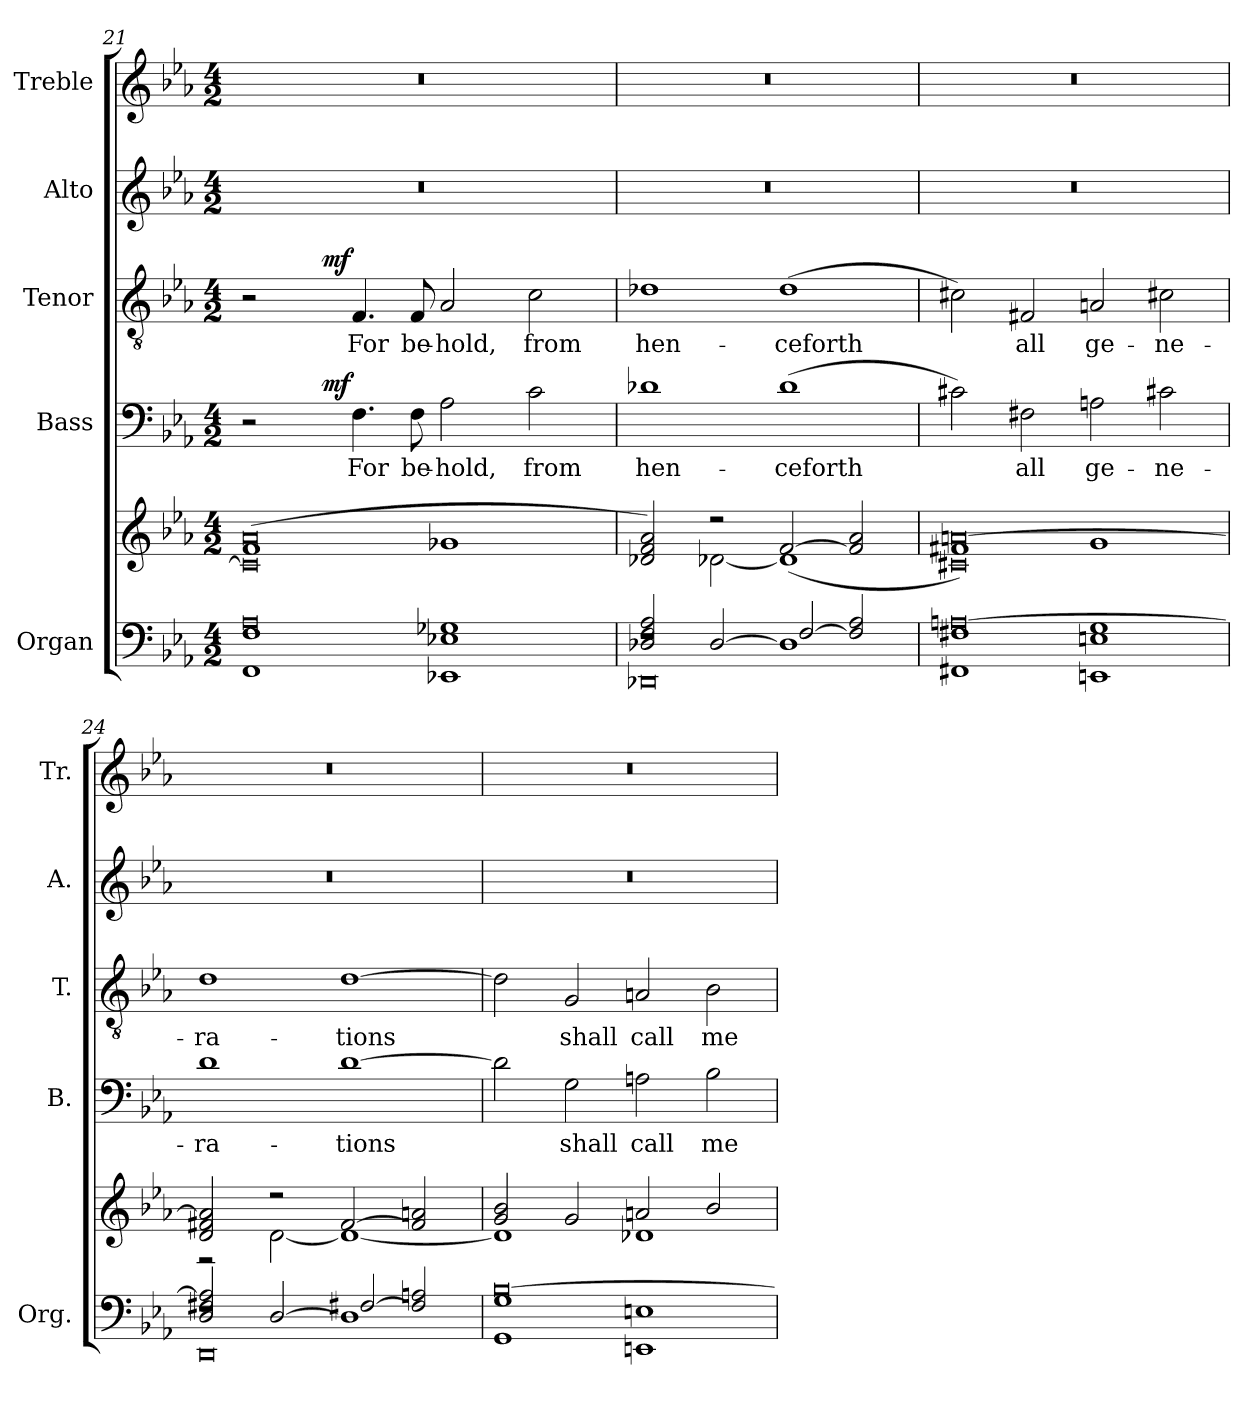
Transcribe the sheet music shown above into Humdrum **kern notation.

**kern	**kern	**kern	**text	**dynam	**kern	**text	**dynam	**kern	**kern
*part5	*part5	*part4	*part4	*part4	*part3	*part3	*part3	*part2	*part1
*staff6	*staff5	*staff4	*staff4	*staff4	*staff3	*staff3	*staff3	*staff2	*staff1
*I"Organ	*	*I"Bass	*	*	*I"Tenor	*	*	*I"Alto	*I"Treble
*I'Org.	*	*I'B.	*	*	*I'T.	*	*	*I'A.	*I'Tr.
*clefF4	*clefG2	*clefF4	*	*	*clefGv2	*	*	*clefG2	*clefG2
*	*	*	*	*	*ITrd7c12	*	*	*	*
*k[b-e-a-]	*k[b-e-a-]	*k[b-e-a-]	*	*	*k[b-e-a-]	*	*	*k[b-e-a-]	*k[b-e-a-]
*E-:	*E-:	*E-:	*	*	*E-:	*	*	*E-:	*E-:
*M4/2	*M4/2	*M4/2	*	*	*M4/2	*	*	*M4/2	*M4/2
=21	=21	=21	=21	=21	=21	=21	=21	=21	=21
*^	*^	*	*	*	*	*	*	*	*
!	!	!	!	!	!	!	!	!	!	!LO:N:vis=1	!LO:N:vis=1
*	*	*	*	*^	*	*	*^	*	*	*	*
0A-i	1FFi 1Fi	(1fi	0ci] 0a-i	2r	4ryy	.	.	2r	4ryy	.	.	0r	0r
.	.	.	.	.	8ryy	.	.	.	8ryy	.	.	.	.
.	.	.	.	.	128ryy	.	.	.	128ryy	.	.	.	.
.	.	.	.	.	1ryy	.	mf	.	1ryy	.	mf	.	.
!	!	!	!	!	!	!LO:LY:b:color=#000000	!	!	!	!	!	!	!
!	!	!	!	!	!	!	!	!	!	!LO:LY:b:color=#000000	!	!	!
.	.	.	.	4.Fi\	.	For	.	4.FFi/	.	For	.	.	.
!	!	!	!	!	!	!LO:LY:b:color=#000000	!	!	!	!	!	!	!
!	!	!	!	!	!	!	!	!	!	!LO:LY:b:color=#000000	!	!	!
.	.	.	.	8Fi\	.	be-	.	8FFi/	.	be-	.	.	.
!	!	!	!	!	!	!LO:LY:b:color=#000000	!	!	!	!	!	!	!
!	!	!	!	!	!	!	!	!	!	!LO:LY:b:color=#000000	!	!	!
.	1EE-Xi 1E-Xi 1G-Xi	1g-Xi	.	2A-i\	.	-hold,	.	2AA-i/	.	-hold,	.	.	.
.	.	.	.	.	2ryy	.	.	.	2ryy	.	.	.	.
!	!	!	!	!	!	!LO:LY:b:color=#000000	!	!	!	!	!	!	!
!	!	!	!	!	!	!	!	!	!	!LO:LY:b:color=#000000	!	!	!
.	.	.	.	2ci\	.	from	.	2Ci\	.	from	.	.	.
.	.	.	.	.	16...ryy	.	.	.	16...ryy	.	.	.	.
*	*	*	*	*v	*v	*	*	*	*	*	*	*	*
*	*	*	*	*	*	*	*v	*v	*	*	*	*
=22	=22	=22	=22	=22	=22	=22	=22	=22	=22	=22	=22
*	*^	*	*	*	*	*	*	*	*	*	*
*	*	*	*	*	*^	*	*	*^	*	*	*	*
!	!	!	!	!	!	!	!LO:LY:b:color=#000000	!	!	!	!	!	!	!
*	*	*	*	*	*v	*v	*	*	*	*	*	*	*	*
*	*	*	*	*	*	*	*	*v	*v	*	*	*	*
*	*	*	*	*	*^	*	*	*^	*	*	*	*
!	!	!	!	!	!	!	!	!	!	!	!LO:LY:b:color=#000000	!	!LO:N:vis=1	!LO:N:vis=1
*	*	*	*	*	*v	*v	*	*	*	*	*	*	*	*
*	*	*	*	*	*	*	*	*v	*v	*	*	*	*
2D-Xi/ 2Fi 2A-i	0DD-Xi	1r	2d-Xi/ 2fi 2a-i)	2ryy	1d-Xi	hen-	.	1D-Xi	hen-	.	0r	0r
[2D-i/	.	.	2r	[2d-Xi\	.	.	.	.	.	.	.	.
!	!	!	!	!	!	!LO:LY:b:color=#000000	!	!	!	!	!	!
!	!	!	!	!	!	!	!	!	!LO:LY:b:color=#000000	!	!	!
1D-i]	.	[2Fi/	[2fi/	(1d-i]	(1d-i	-ceforth	.	(1D-i	-ceforth	.	.	.
.	.	2Fi/] 2A-i	2fi/] 2a-i	.	.	.	.	.	.	.	.	.
=23	=23	=23	=23	=23	=23	=23	=23	=23	=23	=23	=23	=23
!	!	!	!	!	!	!	!	!	!	!	!LO:N:vis=1	!LO:N:vis=1
*	*v	*v	*	*	*	*	*	*	*	*	*	*
[0Ani	1FF#Xi 1F#Xi	0c#Xi [0ani	1f#Xi)	2c#Xi\)	.	.	2C#Xi\)	.	.	0r	0r
!	!	!	!	!	!LO:LY:b:color=#000000	!	!	!	!	!	!
!	!	!	!	!	!	!	!	!LO:LY:b:color=#000000	!	!	!
.	.	.	.	2F#Xi\	all	.	2FF#Xi/	all	.	.	.
!	!	!	!	!	!LO:LY:b:color=#000000	!	!	!	!	!	!
!	!	!	!	!	!	!	!	!LO:LY:b:color=#000000	!	!	!
.	1EEni 1Eni 1Gi	.	1gi	2Ani\	ge-	.	2AAni/	ge-	.	.	.
!	!	!	!	!	!LO:LY:b:color=#000000	!	!	!	!	!	!
!	!	!	!	!	!	!	!	!LO:LY:b:color=#000000	!	!	!
.	.	.	.	2c#Xi\	-ne-	.	2C#Xi\	-ne-	.	.	.
=24	=24	=24	=24	=24	=24	=24	=24	=24	=24	=24	=24
*	*^	*	*	*	*	*	*	*	*	*	*
!	!	!	!	!	!	!LO:LY:b:color=#000000	!	!	!	!	!	!
!	!	!	!	!	!	!	!	!	!LO:LY:b:color=#000000	!	!LO:N:vis=1	!LO:N:vis=1
2Di/ 2F#Xi 2Ai]	0DDi	1r	2di/ 2f#Xi 2ai]	2r	1di	-ra-	.	1Di	-ra-	.	0r	0r
[2Di/	.	.	2r	[2di\	.	.	.	.	.	.	.	.
!	!	!	!	!	!	!LO:LY:b:color=#000000	!	!	!	!	!	!
!	!	!	!	!	!	!	!	!	!LO:LY:b:color=#000000	!	!	!
1Di]	.	[2F#Xi/	[2f#i/	1di_	[1di	-tions	.	[1Di	-tions	.	.	.
.	.	2F#i/] 2Ani	2f#i/] 2ani	.	.	.	.	.	.	.	.	.
!!LO:LB:g=z
=25	=25	=25	=25	=25	=25	=25	=25	=25	=25	=25	=25	=25
!	!	!	!	!	!	!	!	!	!	!	!LO:N:vis=1	!LO:N:vis=1
*	*v	*v	*	*	*	*	*	*	*	*	*	*
[0B-i	1GGi 1Gi	2gi/ 2b-i	1di]	2di\]	.	.	2Di\]	.	.	0r	0r
!	!	!	!	!	!LO:LY:b:color=#000000	!	!	!	!	!	!
!	!	!	!	!	!	!	!	!LO:LY:b:color=#000000	!	!	!
.	.	2gi/	.	2Gi\	shall	.	2GGi/	shall	.	.	.
!	!	!	!	!	!LO:LY:b:color=#000000	!	!	!	!	!	!
!	!	!	!	!	!	!	!	!LO:LY:b:color=#000000	!	!	!
.	1EEni 1Eni	2ani/	1d-Xi	2Ani\	call	.	2AAni/	call	.	.	.
!	!	!	!	!	!LO:LY:b:color=#000000	!	!	!	!	!	!
!	!	!	!	!	!	!	!	!LO:LY:b:color=#000000	!	!	!
.	.	2b-i/	.	2B-i\	me	.	2BB-i\	me	.	.	.
*v	*v	*	*	*	*	*	*	*	*	*	*
*	*v	*v	*	*	*	*	*	*	*	*
=	=	=	=	=	=	=	=	=	=
*-	*-	*-	*-	*-	*-	*-	*-	*-	*-
